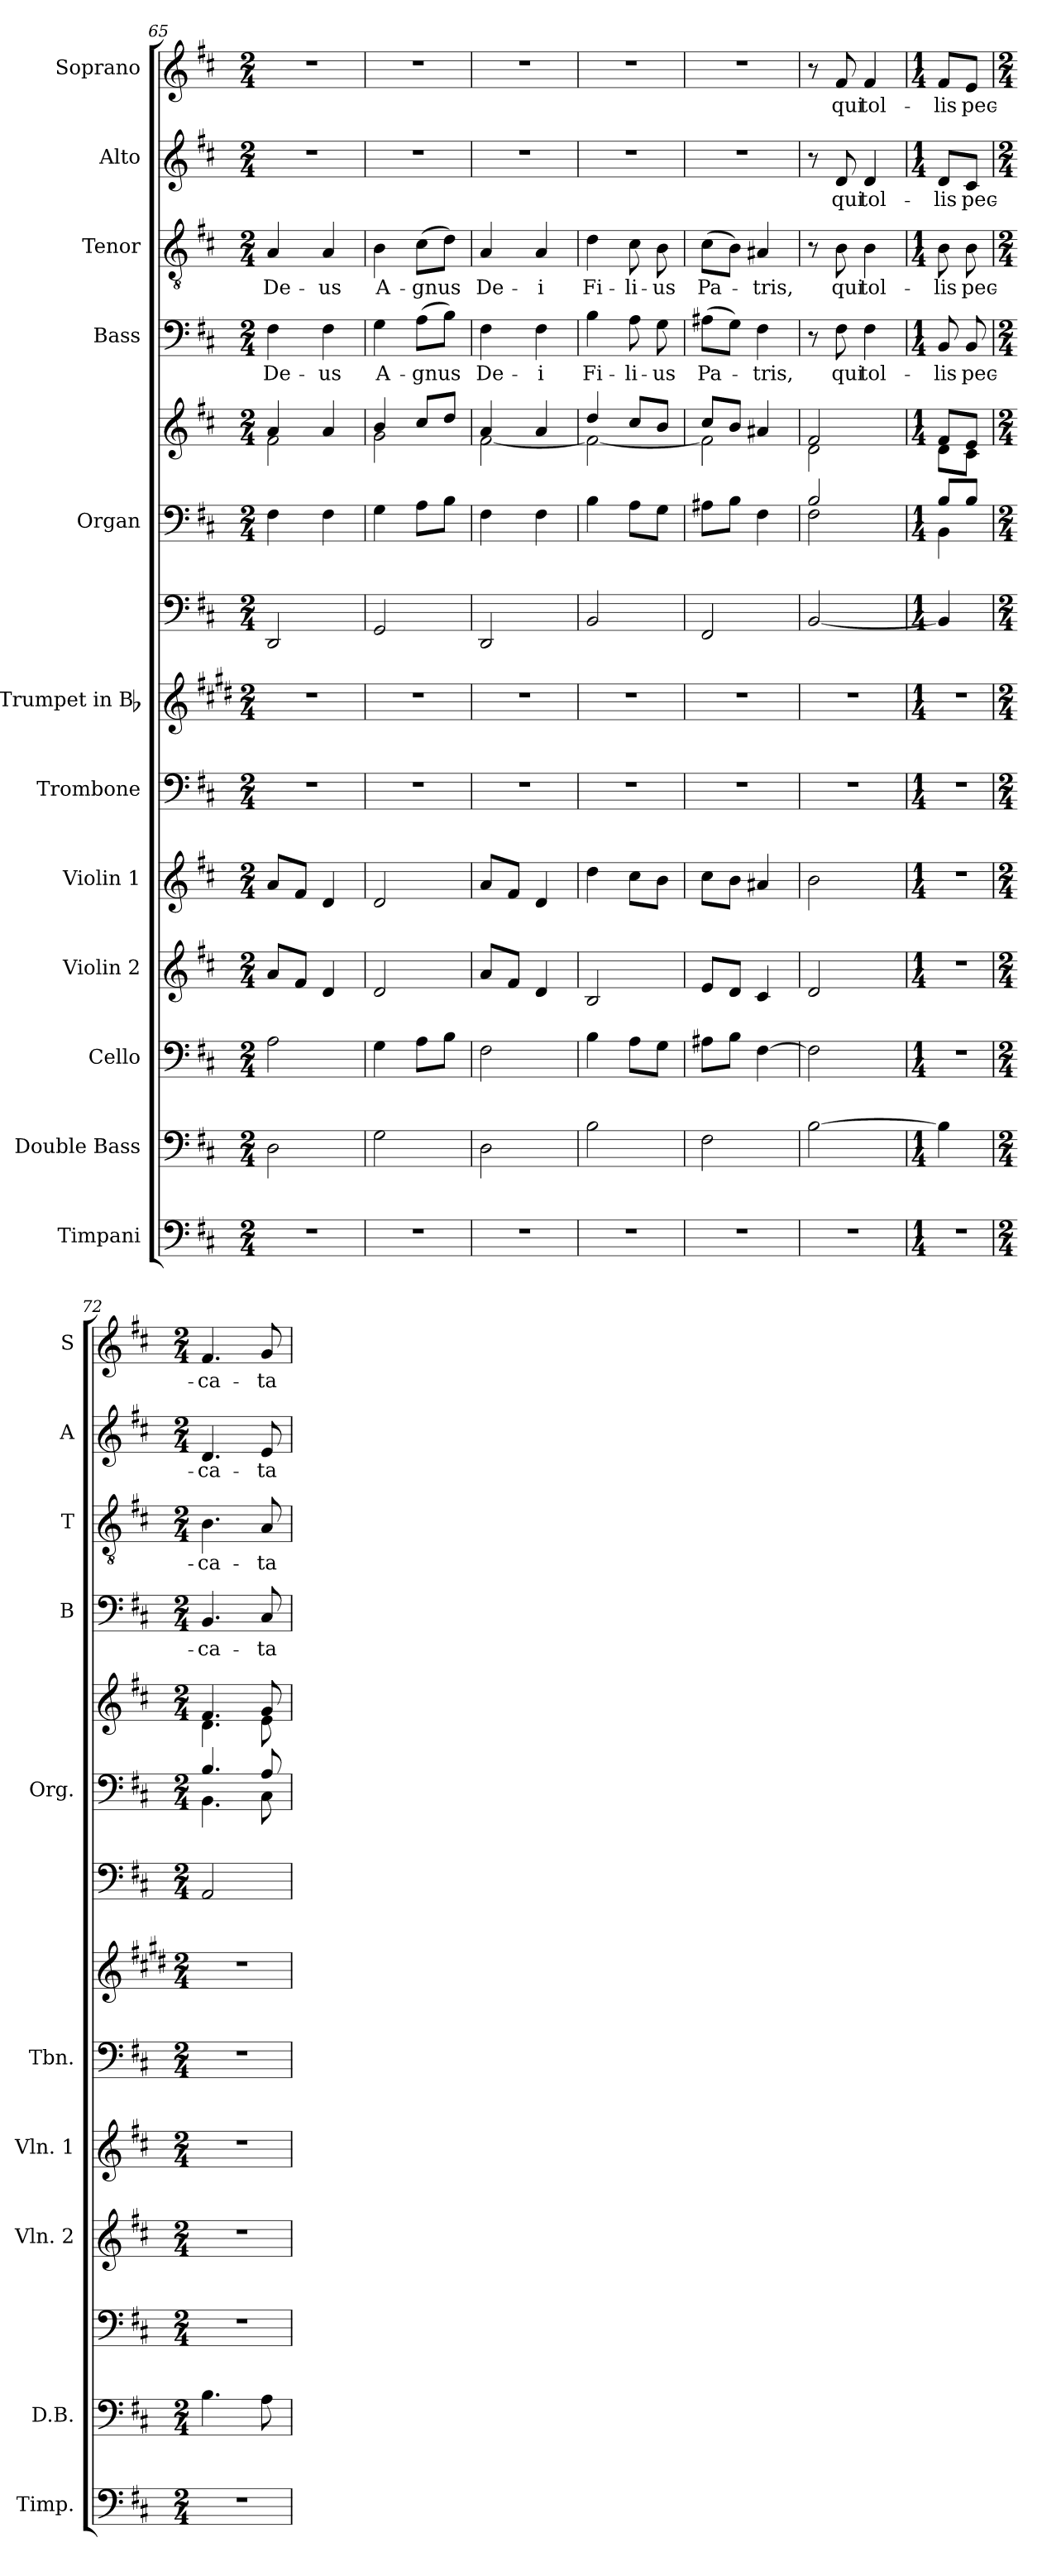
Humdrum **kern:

**kern	**kern	**kern	**kern	**kern	**kern	**kern	**kern	**kern	**kern	**kern	**text	**kern	**text	**kern	**text	**kern	**text
*part13	*part12	*part11	*part10	*part9	*part8	*part7	*part6	*part5	*part5	*part4	*part4	*part3	*part3	*part2	*part2	*part1	*part1
*staff14	*staff13	*staff12	*staff11	*staff10	*staff9	*staff8	*staff7	*staff6	*staff5	*staff4	*staff4	*staff3	*staff3	*staff2	*staff2	*staff1	*staff1
*I"Timpani	*I"Double Bass	*I"Cello	*I"Violin 2	*I"Violin 1	*I"Trombone	*I"Trumpet in Bb	*	*I"Organ	*	*I"Bass	*	*I"Tenor	*	*I"Alto	*	*I"Soprano	*
*I'Timp.	*I'D.B.	*	*I'Vln. 2	*I'Vln. 1	*I'Tbn.	*	*	*I'Org.	*	*I'B	*	*I'T	*	*I'A	*	*I'S	*
*clefF4	*clefF4	*clefF4	*clefG2	*clefG2	*clefF4	*clefG2	*clefF4	*clefF4	*clefG2	*clefF4	*	*clefGv2	*	*clefG2	*	*clefG2	*
*	*ITrd7c12	*	*	*	*	*ITrd1c2	*	*	*	*	*	*	*	*	*	*	*
*k[f#c#]	*k[f#c#]	*k[f#c#]	*k[f#c#]	*k[f#c#]	*k[f#c#]	*k[f#c#]	*k[f#c#]	*k[f#c#]	*k[f#c#]	*k[f#c#]	*	*k[f#c#]	*	*k[f#c#]	*	*k[f#c#]	*
*D:	*D:	*D:	*D:	*D:	*D:	*D:	*D:	*D:	*D:	*D:	*	*D:	*	*D:	*	*D:	*
*M2/4	*M2/4	*M2/4	*M2/4	*M2/4	*M2/4	*M2/4	*M2/4	*M2/4	*M2/4	*M2/4	*	*M2/4	*	*M2/4	*	*M2/4	*
=65	=65	=65	=65	=65	=65	=65	=65	=65	=65	=65	=65	=65	=65	=65	=65	=65	=65
*	*	*	*	*	*	*	*	*	*^	*	*	*	*	*	*	*	*
!	!	!	!	!	!	!	!	!	!	!	!	!LO:LY:b	!	!LO:LY:b	!	!	!	!
2r	2DD\	2A\	8a/L	8a/L	2r	2r	2DD/	4F#\	4a/	2f#\	4F#\	De-	4A/	De-	2r	.	2r	.
.	.	.	8f#/J	8f#/J	.	.	.	.	.	.	.	.	.	.	.	.	.	.
!	!	!	!	!	!	!	!	!	!	!	!	!LO:LY:b	!	!LO:LY:b	!	!	!	!
.	.	.	4d/	4d/	.	.	.	4F#\	4a/	.	4F#\	-us	4A/	-us	.	.	.	.
=66	=66	=66	=66	=66	=66	=66	=66	=66	=66	=66	=66	=66	=66	=66	=66	=66	=66	=66
!	!	!	!	!	!	!	!	!	!	!	!	!LO:LY:b	!	!LO:LY:b	!	!	!	!
2r	2GG\	4G\	2d/	2d/	2r	2r	2GG/	4G\	4b/	2g\	4G\	A-	4B\	A-	2r	.	2r	.
!	!	!	!	!	!	!	!	!	!	!	!	!LO:LY:b	!	!LO:LY:b	!	!	!	!
.	.	8A\L	.	.	.	.	.	8A\L	8cc#/L	.	(>8A\L	-gnus	(>8c#\L	-gnus	.	.	.	.
.	.	8B\J	.	.	.	.	.	8B\J	8dd/J	.	8B\J)	.	8d\J)	.	.	.	.	.
=67	=67	=67	=67	=67	=67	=67	=67	=67	=67	=67	=67	=67	=67	=67	=67	=67	=67	=67
!	!	!	!	!	!	!	!	!	!	!	!	!LO:LY:b	!	!LO:LY:b	!	!	!	!
2r	2DD\	2F#\	8a/L	8a/L	2r	2r	2DD/	4F#\	4a/	[<2f#\	4F#\	De-	4A/	De-	2r	.	2r	.
.	.	.	8f#/J	8f#/J	.	.	.	.	.	.	.	.	.	.	.	.	.	.
!	!	!	!	!	!	!	!	!	!	!	!	!LO:LY:b	!	!LO:LY:b	!	!	!	!
.	.	.	4d/	4d/	.	.	.	4F#\	4a/	.	4F#\	-i	4A/	-i	.	.	.	.
=68	=68	=68	=68	=68	=68	=68	=68	=68	=68	=68	=68	=68	=68	=68	=68	=68	=68	=68
!	!	!	!	!	!	!	!	!	!	!	!	!LO:LY:b	!	!LO:LY:b	!	!	!	!
2r	2BB\	4B\	2B/	4dd\	2r	2r	2BB/	4B\	4dd/	2f#\_	4B\	Fi-	4d\	Fi-	2r	.	2r	.
!	!	!	!	!	!	!	!	!	!	!	!	!LO:LY:b	!	!LO:LY:b	!	!	!	!
.	.	8A\L	.	8cc#\L	.	.	.	8A\L	8cc#/L	.	8A\	-li-	8c#\	-li-	.	.	.	.
!	!	!	!	!	!	!	!	!	!	!	!	!LO:LY:b	!	!LO:LY:b	!	!	!	!
.	.	8G\J	.	8b\J	.	.	.	8G\J	8b/J	.	8G\	-us	8B\	-us	.	.	.	.
=69	=69	=69	=69	=69	=69	=69	=69	=69	=69	=69	=69	=69	=69	=69	=69	=69	=69	=69
!	!	!	!	!	!	!	!	!	!	!	!	!LO:LY:b	!	!LO:LY:b	!	!	!	!
2r	2FF#\	8A#X\L	8e/L	8cc#\L	2r	2r	2FF#/	8A#X\L	8cc#/L	2f#\]	(>8A#X\L	Pa-	(>8c#\L	Pa-	2r	.	2r	.
.	.	8B\J	8d/J	8b\J	.	.	.	8B\J	8b/J	.	8G\J)	.	8B\J)	.	.	.	.	.
!	!	!	!	!	!	!	!	!	!	!	!	!LO:LY:b	!	!LO:LY:b	!	!	!	!
.	.	[4F#\	4c#/	4a#X/	.	.	.	4F#\	4a#X/	.	4F#\	-tris,	4A#X/	-tris,	.	.	.	.
!!LO:PB:g=z
=70	=70	=70	=70	=70	=70	=70	=70	=70	=70	=70	=70	=70	=70	=70	=70	=70	=70	=70
*	*	*	*	*	*	*	*	*^	*	*	*	*	*	*	*	*	*	*
2r	[2BB\	2F#\]	2d/	2b\	2r	2r	[2BB/	2B/	2F#\	2f#/	2d\	8r	.	8r	.	8r	.	8r	.
!	!	!	!	!	!	!	!	!	!	!	!	!	!LO:LY:b	!	!LO:LY:b	!	!LO:LY:b	!	!LO:LY:b
.	.	.	.	.	.	.	.	.	.	.	.	8F#\	qui	8B\	qui	8d/	qui	8f#/	qui
!	!	!	!	!	!	!	!	!	!	!	!	!	!LO:LY:b	!	!LO:LY:b	!	!LO:LY:b	!	!LO:LY:b
.	.	.	.	.	.	.	.	.	.	.	.	4F#\	tol-	4B\	tol-	4d/	tol-	4f#/	tol-
=71	=71	=71	=71	=71	=71	=71	=71	=71	=71	=71	=71	=71	=71	=71	=71	=71	=71	=71	=71
*M1/4	*M1/4	*M1/4	*M1/4	*M1/4	*M1/4	*M1/4	*M1/4	*M1/4	*	*M1/4	*	*M1/4	*	*M1/4	*	*M1/4	*	*M1/4	*
!	!	!	!	!	!	!	!	!	!	!	!	!	!LO:LY:b	!	!LO:LY:b	!	!LO:LY:b	!	!LO:LY:b
4r	4BB\]	4r	4r	4r	4r	4r	4BB/]	8B/L	4BB\	8f#/L	8d\L	8BB/	-lis	8B\	-lis	8d/L	-lis	8f#/L	-lis
!	!	!	!	!	!	!	!	!	!	!	!	!	!LO:LY:b	!	!LO:LY:b	!	!LO:LY:b	!	!LO:LY:b
.	.	.	.	.	.	.	.	8B/J	.	8e/J	8c#\J	8BB/	pec-	8B\	pec-	8c#/J	pec-	8e/J	pec-
=72	=72	=72	=72	=72	=72	=72	=72	=72	=72	=72	=72	=72	=72	=72	=72	=72	=72	=72	=72
*M2/4	*M2/4	*M2/4	*M2/4	*M2/4	*M2/4	*M2/4	*M2/4	*M2/4	*	*M2/4	*	*M2/4	*	*M2/4	*	*M2/4	*	*M2/4	*
!	!	!	!	!	!	!	!	!	!	!	!	!	!LO:LY:b	!	!LO:LY:b	!	!LO:LY:b	!	!LO:LY:b
2r	4.BB\	2r	2r	2r	2r	2r	2AA/	4.B/	4.BB\	4.f#/	4.d\	4.BB/	-ca-	4.B\	-ca-	4.d/	-ca-	4.f#/	-ca-
!	!	!	!	!	!	!	!	!	!	!	!	!	!LO:LY:b	!	!LO:LY:b	!	!LO:LY:b	!	!LO:LY:b
.	8AA\	.	.	.	.	.	.	8A/	8C#\	8g/	8e\	8C#/	-ta	8A/	-ta	8e/	-ta	8g/	-ta
*	*	*	*	*	*	*	*	*v	*v	*	*	*	*	*	*	*	*	*	*
*	*	*	*	*	*	*	*	*	*v	*v	*	*	*	*	*	*	*	*
=	=	=	=	=	=	=	=	=	=	=	=	=	=	=	=	=	=
*-	*-	*-	*-	*-	*-	*-	*-	*-	*-	*-	*-	*-	*-	*-	*-	*-	*-
